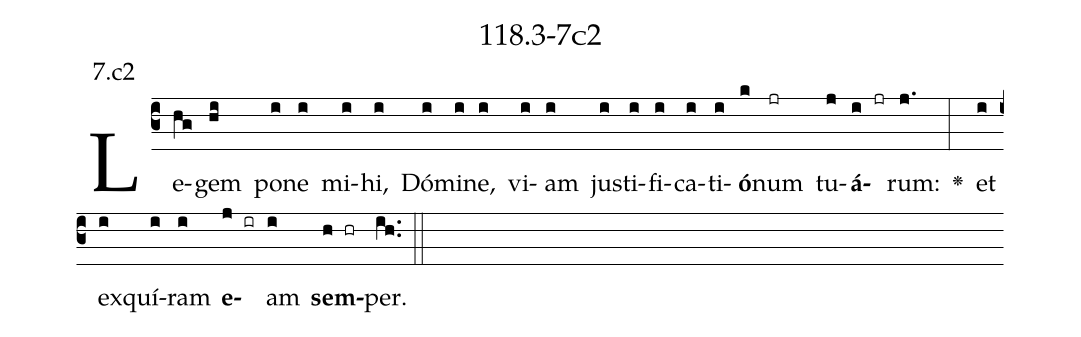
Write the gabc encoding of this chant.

name: 118.3-7c2;
annotation: 7.c2;
%%
(c3)Le(hg)gem(hi) po(i)ne(i) mi(i)hi,(i) Dó(i)mi(i)ne,(i) vi(i)am(i) jus(i)ti(i)fi(i)ca(i)ti(i)<b>ó</b>(k)num(jr) tu(j)<b>á</b>(i jr)rum:(j.) <v>\greheightstar</v>(:) et(i) ex(i)quí(i)ram(i) <b>e</b>(j ir)am(i) <b>sem</b>(h hr)per.(ih..) (::)


%E(i) u(i) o(j) u(i) a(h) e.(ih..) (::)
